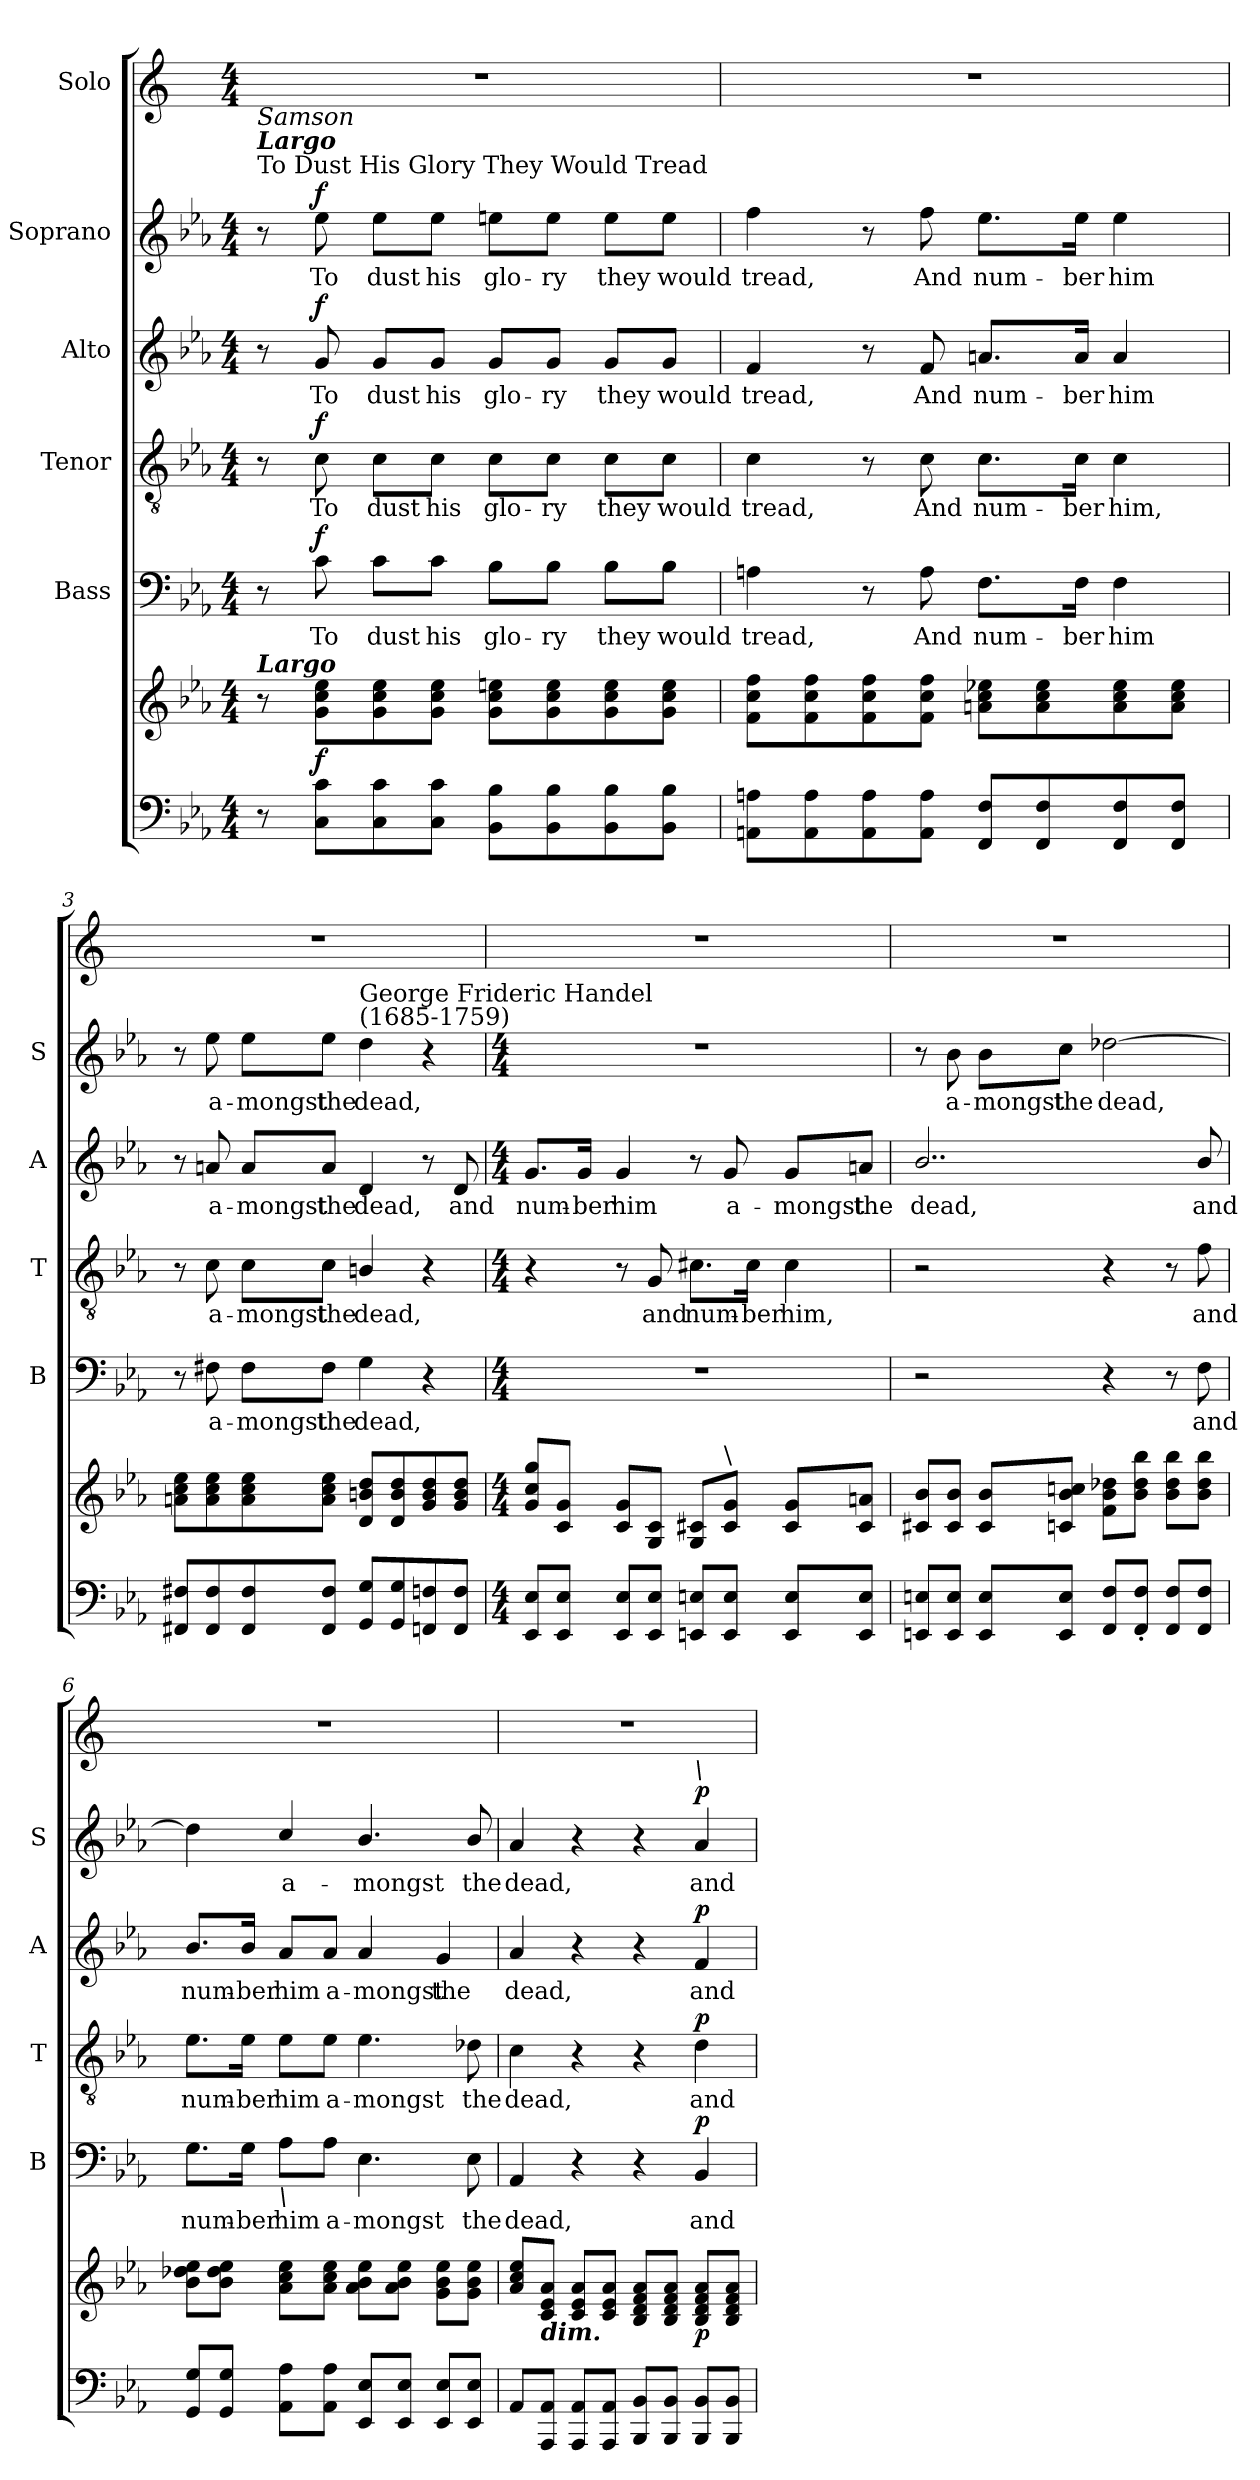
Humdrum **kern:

**kern	**kern	**dynam	**kern	**text	**dynam	**kern	**text	**dynam	**kern	**text	**dynam	**kern	**text	**dynam	**kern
*part7	*part6	*part6	*part5	*part5	*part5	*part4	*part4	*part4	*part3	*part3	*part3	*part2	*part2	*part2	*part1
*staff7	*staff6	*staff6	*staff5	*staff5	*staff5	*staff4	*staff4	*staff4	*staff3	*staff3	*staff3	*staff2	*staff2	*staff2	*staff1
*	*	*	*I"Bass	*	*	*I"Tenor	*	*	*I"Alto	*	*	*I"Soprano	*	*	*I"Solo
*	*	*	*I'B	*	*	*I'T	*	*	*I'A	*	*	*I'S	*	*	*
*clefF4	*clefG2	*	*clefF4	*	*	*clefGv2	*	*	*clefG2	*	*	*clefG2	*	*	*clefG2
*k[b-e-a-]	*k[b-e-a-]	*	*k[b-e-a-]	*	*	*k[b-e-a-]	*	*	*k[b-e-a-]	*	*	*k[b-e-a-]	*	*	*k[]
*E-:	*E-:	*	*E-:	*	*	*E-:	*	*	*E-:	*	*	*E-:	*	*	*C:
*M4/4	*M4/4	*	*M4/4	*	*	*M4/4	*	*	*M4/4	*	*	*M4/4	*	*	*M4/4
=1	=1	=1	=1	=1	=1	=1	=1	=1	=1	=1	=1	=1	=1	=1	=1
!	!	!	!	!	!	!	!	!	!	!	!	!LO:TX:a:t=To Dust His Glory They Would Tread	!	!	!
!	!	!	!	!	!	!	!	!	!	!	!	!LO:TX:a:Bi:t=Largo	!	!	!
!	!	!	!	!	!	!	!	!	!	!	!	!LO:TX:a:i:t=Samson	!	!	!
!	!LO:TX:a:Bi:t=Largo	!	!	!	!	!	!	!	!	!	!	!	!	!	!
8r	8r	.	8r	.	.	8r	.	.	8r	.	.	8r	.	.	1r
!	!	!LO:DY:b	!	!LO:LY:b	!LO:DY:b	!	!LO:LY:b	!LO:DY:b	!	!LO:LY:b	!LO:DY:b	!	!LO:LY:b	!LO:DY:b	!
8C\ 8c\L	8g\ 8cc\ 8ee-\L	f	8c\	To	f	8c\	To	f	8g/	To	f	8ee-\	To	f	.
!	!	!	!	!LO:LY:b	!	!	!LO:LY:b	!	!	!LO:LY:b	!	!	!LO:LY:b	!	!
8C\ 8c\	8g\ 8cc\ 8ee-\	.	8c\L	dust	.	8c\L	dust	.	8g/L	dust	.	8ee-\L	dust	.	.
!	!	!	!	!LO:LY:b	!	!	!LO:LY:b	!	!	!LO:LY:b	!	!	!LO:LY:b	!	!
8C\ 8c\J	8g\ 8cc\ 8ee-\J	.	8c\J	his	.	8c\J	his	.	8g/J	his	.	8ee-\J	his	.	.
!	!	!	!	!LO:LY:b	!	!	!LO:LY:b	!	!	!LO:LY:b	!	!	!LO:LY:b	!	!
8BB-\ 8B-\L	8g\ 8cc\ 8een\L	.	8B-\L	glo-	.	8c\L	glo-	.	8g/L	glo-	.	8een\L	glo-	.	.
!	!	!	!	!LO:LY:b	!	!	!LO:LY:b	!	!	!LO:LY:b	!	!	!LO:LY:b	!	!
8BB-\ 8B-\	8g\ 8cc\ 8ee\	.	8B-\J	-ry	.	8c\J	-ry	.	8g/J	-ry	.	8ee\J	-ry	.	.
!	!	!	!	!LO:LY:b	!	!	!LO:LY:b	!	!	!LO:LY:b	!	!	!LO:LY:b	!	!
8BB-\ 8B-\	8g\ 8cc\ 8ee\	.	8B-\L	they	.	8c\L	they	.	8g/L	they	.	8ee\L	they	.	.
!	!	!	!	!LO:LY:b	!	!	!LO:LY:b	!	!	!LO:LY:b	!	!	!LO:LY:b	!	!
8BB-\ 8B-\J	8g\ 8cc\ 8ee\J	.	8B-\J	would	.	8c\J	would	.	8g/J	would	.	8ee\J	would	.	.
=2	=2	=2	=2	=2	=2	=2	=2	=2	=2	=2	=2	=2	=2	=2	=2
!	!	!	!	!LO:LY:b	!	!	!LO:LY:b	!	!	!LO:LY:b	!	!	!LO:LY:b	!	!
8AAn\ 8An\L	8f\ 8cc\ 8ff\L	.	4An\	tread,	.	4c\	tread,	.	4f/	tread,	.	4ff\	tread,	.	1r
8AA\ 8A\	8f\ 8cc\ 8ff\	.	.	.	.	.	.	.	.	.	.	.	.	.	.
8AA\ 8A\	8f\ 8cc\ 8ff\	.	8r	.	.	8r	.	.	8r	.	.	8r	.	.	.
!	!	!	!	!LO:LY:b	!	!	!LO:LY:b	!	!	!LO:LY:b	!	!	!LO:LY:b	!	!
8AA\ 8A\J	8f\ 8cc\ 8ff\J	.	8A\	And	.	8c\	And	.	8f/	And	.	8ff\	And	.	.
!	!	!	!	!LO:LY:b	!	!	!LO:LY:b	!	!	!LO:LY:b	!	!	!LO:LY:b	!	!
8FF/ 8F/L	8an\ 8cc\ 8ee-X\L	.	8.F\L	num-	.	8.c\L	num-	.	8.an/L	num-	.	8.ee-i\L	num-	.	.
8FF/ 8F/	8a\ 8cc\ 8ee-\	.	.	.	.	.	.	.	.	.	.	.	.	.	.
!	!	!	!	!LO:LY:b	!	!	!LO:LY:b	!	!	!LO:LY:b	!	!	!LO:LY:b	!	!
.	.	.	16F\Jk	-ber	.	16c\Jk	-ber	.	16a/Jk	-ber	.	16ee-\Jk	-ber	.	.
!	!	!	!	!LO:LY:b	!	!	!LO:LY:b	!	!	!LO:LY:b	!	!	!LO:LY:b	!	!
8FF/ 8F/	8a\ 8cc\ 8ee-\	.	4F\	him	.	4c\	him,	.	4a/	him	.	4ee-\	him	.	.
8FF/ 8F/J	8a\ 8cc\ 8ee-\J	.	.	.	.	.	.	.	.	.	.	.	.	.	.
=3	=3	=3	=3	=3	=3	=3	=3	=3	=3	=3	=3	=3	=3	=3	=3
8FF#X/ 8F#X/L	8an\ 8cc\ 8ee-\L	.	8r	.	.	8r	.	.	8r	.	.	8r	.	.	1r
!	!	!	!	!LO:LY:b	!	!	!LO:LY:b	!	!	!LO:LY:b	!	!	!LO:LY:b	!	!
8FF#/ 8F#/	8a\ 8cc\ 8ee-\	.	8F#X\	a-	.	8c\	a-	.	8an/	a-	.	8ee-\	a-	.	.
!	!	!	!	!LO:LY:b	!	!	!LO:LY:b	!	!	!LO:LY:b	!	!	!LO:LY:b	!	!
8FF#/ 8F#/	8a\ 8cc\ 8ee-\	.	8F#\L	-mongst	.	8c\L	-mongst	.	8a/L	-mongst	.	8ee-\L	-mongst	.	.
!	!	!	!	!LO:LY:b	!	!	!LO:LY:b	!	!	!LO:LY:b	!	!	!LO:LY:b	!	!
8FF#/ 8F#/J	8a\ 8cc\ 8ee-\J	.	8F#\J	the	.	8c\J	the	.	8a/J	the	.	8ee-\J	the	.	.
!	!	!	!	!	!	!	!	!	!	!	!	!LO:TX:a:t=George Frideric Handel\n(1685-1759)	!	!	!
!	!	!	!	!LO:LY:b	!	!	!LO:LY:b	!	!	!LO:LY:b	!	!	!LO:LY:b	!	!
8GG/ 8G/L	8d/ 8bn/ 8dd/L	.	4G\	dead,	.	4Bn/	dead,	.	4d/	dead,	.	4dd\	dead,	.	.
8GG/ 8G/	8d/ 8b/ 8dd/	.	.	.	.	.	.	.	.	.	.	.	.	.	.
8FFn/ 8Fn/	8g/ 8b/ 8dd/	.	4r	.	.	4r	.	.	8r	.	.	4r	.	.	.
!	!	!	!	!	!	!	!	!	!	!LO:LY:b	!	!	!	!	!
8FF/ 8F/J	8g/ 8b/ 8dd/J	.	.	.	.	.	.	.	8d/	and	.	.	.	.	.
!!LO:LB:g=z
=4	=4	=4	=4	=4	=4	=4	=4	=4	=4	=4	=4	=4	=4	=4	=4
*M4/4	*M4/4	*	*M4/4	*	*	*M4/4	*	*	*M4/4	*	*	*M4/4	*	*	*
!	!	!	!	!	!	!	!	!	!	!LO:LY:b	!	!	!	!	!
8EE-/ 8E-/L	8g/ 8cc/ 8gg/L	.	1r	.	.	4r	.	.	8.g/L	num-	.	1r	.	.	1r
8EE-/ 8E-/J	8c/ 8g/J	.	.	.	.	.	.	.	.	.	.	.	.	.	.
!	!	!	!	!	!	!	!	!	!	!LO:LY:b	!	!	!	!	!
.	.	.	.	.	.	.	.	.	16g/Jk	-ber	.	.	.	.	.
!	!	!	!	!	!	!	!	!	!	!LO:LY:b	!	!	!	!	!
8EE-/ 8E-/L	8c/ 8g/L	.	.	.	.	8r	.	.	4g/	him	.	.	.	.	.
!	!	!	!	!	!	!	!LO:LY:b	!	!	!	!	!	!	!	!
8EE-/ 8E-/J	8G/ 8c/J	.	.	.	.	8G/	and	.	.	.	.	.	.	.	.
!	!	!	!	!	!	!	!LO:LY:b	!	!	!	!	!	!	!	!
8EEn/ 8En/L	8G/ 8c#X/L	.	.	.	.	8.c#X\L	num-	.	8r	.	.	.	.	.	.
!	!LO:TX:a:t=\	!	!	!	!	!	!	!	!	!	!	!	!	!	!
!	!	!	!	!	!	!	!	!	!	!LO:LY:b	!	!	!	!	!
8EE/ 8E/J	8c#/ 8g/J	.	.	.	.	.	.	.	8g/	a-	.	.	.	.	.
!	!	!	!	!	!	!	!LO:LY:b	!	!	!	!	!	!	!	!
.	.	.	.	.	.	16c#\Jk	-ber	.	.	.	.	.	.	.	.
!	!	!	!	!	!	!	!LO:LY:b	!	!	!LO:LY:b	!	!	!	!	!
8EE/ 8E/L	8c#/ 8g/L	.	.	.	.	4c#\	him,	.	8g/L	-mongst	.	.	.	.	.
!	!	!	!	!	!	!	!	!	!	!LO:LY:b	!	!	!	!	!
8EE/ 8E/J	8c#/ 8an/J	.	.	.	.	.	.	.	8an/J	the	.	.	.	.	.
=5	=5	=5	=5	=5	=5	=5	=5	=5	=5	=5	=5	=5	=5	=5	=5
!	!	!	!	!	!	!	!	!	!	!LO:LY:b	!	!	!	!	!
8EEn/ 8En/L	8c#X/ 8b-/L	.	2r	.	.	2r	.	.	2..b-/	dead,	.	8r	.	.	1r
!	!	!	!	!	!	!	!	!	!	!	!	!	!LO:LY:b	!	!
8EE/ 8E/J	8c#/ 8b-/J	.	.	.	.	.	.	.	.	.	.	8b-\	a-	.	.
!	!	!	!	!	!	!	!	!	!	!	!	!	!LO:LY:b	!	!
8EE/ 8E/L	8c#/ 8b-/L	.	.	.	.	.	.	.	.	.	.	8b-\L	-mongst	.	.
!	!	!	!	!	!	!	!	!	!	!	!	!	!LO:LY:b	!	!
8EE/ 8E/J	8cn/ 8b-/ 8ccn/J	.	.	.	.	.	.	.	.	.	.	8cc\J	the	.	.
!	!	!	!	!	!	!	!	!	!	!	!	!	!LO:LY:b	!	!
8FF/ 8F/L	8f\ 8b-\ 8dd-X\L	.	4r	.	.	4r	.	.	.	.	.	[2dd-X\	dead,	.	.
8FF/'< 8F/'<J	8b-\ 8dd-\ 8bb-\J	.	.	.	.	.	.	.	.	.	.	.	.	.	.
8FF/ 8F/L	8b-\ 8dd-\ 8bb-\L	.	8r	.	.	8r	.	.	.	.	.	.	.	.	.
!	!	!	!	!LO:LY:b	!	!	!LO:LY:b	!	!	!LO:LY:b	!	!	!	!	!
8FF/ 8F/J	8b-\ 8dd-\ 8bb-\J	.	8F\	and	.	8f\	and	.	8b-/	and	.	.	.	.	.
=6	=6	=6	=6	=6	=6	=6	=6	=6	=6	=6	=6	=6	=6	=6	=6
!	!	!	!	!LO:LY:b	!	!	!LO:LY:b	!	!	!LO:LY:b	!	!	!	!	!
8GG/ 8G/L	8b-\ 8dd-X\ 8ee-\L	.	8.G\L	num-	.	8.e-\L	num-	.	8.b-/L	num-	.	4dd-\]	.	.	1r
8GG/ 8G/J	8b-\ 8dd-\ 8ee-\J	.	.	.	.	.	.	.	.	.	.	.	.	.	.
!	!	!	!	!LO:LY:b	!	!	!LO:LY:b	!	!	!LO:LY:b	!	!	!	!	!
.	.	.	16G\Jk	-ber	.	16e-\Jk	-ber	.	16b-/Jk	-ber	.	.	.	.	.
!	!	!	!LO:TX:b:i:t=\	!	!	!	!	!	!	!	!	!	!	!	!
!	!	!	!	!LO:LY:b	!	!	!LO:LY:b	!	!	!LO:LY:b	!	!	!LO:LY:b	!	!
8AA-\ 8A-\L	8a-\ 8cc\ 8ee-\L	.	8A-\L	him	.	8e-\L	him	.	8a-/L	him	.	4cc/	a-	.	.
!	!	!	!	!LO:LY:b	!	!	!LO:LY:b	!	!	!LO:LY:b	!	!	!	!	!
8AA-\ 8A-\J	8a-\ 8cc\ 8ee-\J	.	8A-\J	a-	.	8e-\J	a-	.	8a-/J	a-	.	.	.	.	.
!	!	!	!	!LO:LY:b	!	!	!LO:LY:b	!	!	!LO:LY:b	!	!	!LO:LY:b	!	!
8EE-/ 8E-/L	8a-\ 8b-\ 8ee-\L	.	4.E-\	-mongst	.	4.e-\	-mongst	.	4a-/	-mongst	.	4.b-/	-mongst	.	.
8EE-/ 8E-/J	8a-\ 8b-\ 8ee-\J	.	.	.	.	.	.	.	.	.	.	.	.	.	.
!	!	!	!	!	!	!	!	!	!	!LO:LY:b	!	!	!	!	!
8EE-/ 8E-/L	8g\ 8b-\ 8ee-\L	.	.	.	.	.	.	.	4g/	the	.	.	.	.	.
!	!	!	!	!LO:LY:b	!	!	!LO:LY:b	!	!	!	!	!	!LO:LY:b	!	!
8EE-/ 8E-/J	8g\ 8b-\ 8ee-\J	.	8E-\	the	.	8d-X\	the	.	.	.	.	8b-/	the	.	.
!!LO:LB:g=z
=7	=7	=7	=7	=7	=7	=7	=7	=7	=7	=7	=7	=7	=7	=7	=7
!	!	!	!	!LO:LY:b	!	!	!LO:LY:b	!	!	!LO:LY:b	!	!	!LO:LY:b	!	!
8AA-/L	8a-/ 8cc/ 8ee-/L	.	4AA-/	dead,	.	4c\	dead,	.	4a-/	dead,	.	4a-/	dead,	.	1r
!	!LO:TX:b:Bi:t=dim.	!	!	!	!	!	!	!	!	!	!	!	!	!	!
8AAA-/ 8AA-/J	8c/ 8e-/ 8a-/J	.	.	.	.	.	.	.	.	.	.	.	.	.	.
8AAA-/ 8AA-/L	8c/ 8e-/ 8a-/L	.	4r	.	.	4r	.	.	4r	.	.	4r	.	.	.
8AAA-/ 8AA-/J	8c/ 8e-/ 8a-/J	.	.	.	.	.	.	.	.	.	.	.	.	.	.
8BBB-/ 8BB-/L	8B-/ 8d/ 8f/ 8a-/L	.	4r	.	.	4r	.	.	4r	.	.	4r	.	.	.
8BBB-/ 8BB-/J	8B-/ 8d/ 8f/ 8a-/J	.	.	.	.	.	.	.	.	.	.	.	.	.	.
!	!	!	!	!	!	!	!	!	!	!	!	!LO:TX:a:i:t=\	!	!	!
!	!	!LO:DY:b	!	!LO:LY:b	!LO:DY:b	!	!LO:LY:b	!LO:DY:b	!	!LO:LY:b	!LO:DY:b	!	!LO:LY:b	!LO:DY:b	!
8BBB-/ 8BB-/L	8B-/ 8d/ 8f/ 8a-/L	p	4BB-/	and	p	4d\	and	p	4f/	and	p	4a-/	and	p	.
8BBB-/ 8BB-/J	8B-/ 8d/ 8f/ 8a-/J	.	.	.	.	.	.	.	.	.	.	.	.	.	.
=	=	=	=	=	=	=	=	=	=	=	=	=	=	=	=
*-	*-	*-	*-	*-	*-	*-	*-	*-	*-	*-	*-	*-	*-	*-	*-
